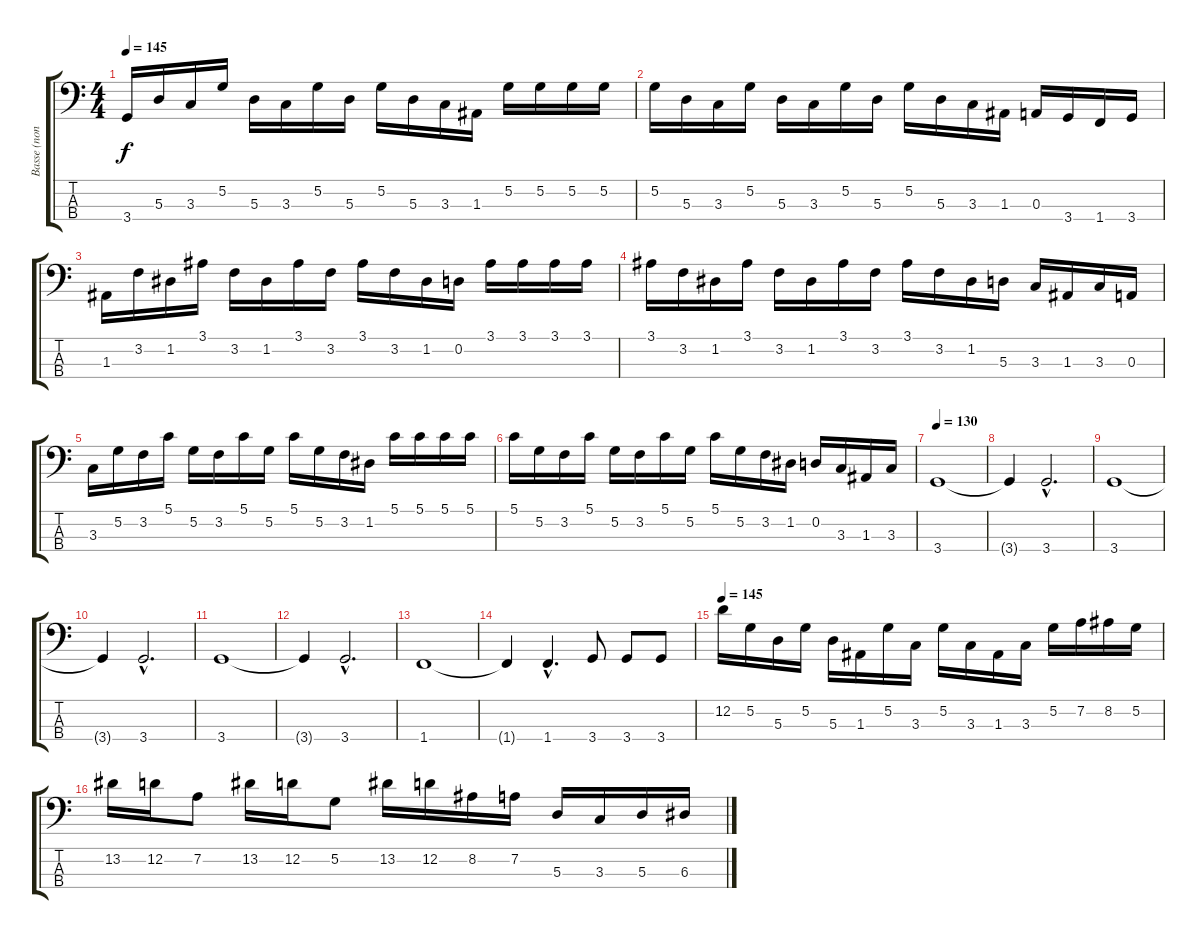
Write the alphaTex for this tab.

\track ("Basse (non finie)" "Basse (non") {instrument electricbassfinger}
\staff {score tabs}
\tuning (G2 D2 A1 E1) {hide}
\ts (4 4)
\tempo 145
\clef f4
\ks c
3.4.16{dy f} 5.3.16 3.3.16 5.2.16 5.3.16 3.3.16 5.2.16 5.3.16 5.2.16 5.3.16 3.3.16 1.3.16 5.2.16 5.2.16 5.2.16 5.2.16 |
5.2.16 5.3.16 3.3.16 5.2.16 5.3.16 3.3.16 5.2.16 5.3.16 5.2.16 5.3.16 3.3.16 1.3.16 0.3.16 3.4.16 1.4.16 3.4.16 |
1.3.16 3.2.16 1.2.16 3.1.16 3.2.16 1.2.16 3.1.16 3.2.16 3.1.16 3.2.16 1.2.16 0.2.16 3.1.16 3.1.16 3.1.16 3.1.16 |
3.1.16 3.2.16 1.2.16 3.1.16 3.2.16 1.2.16 3.1.16 3.2.16 3.1.16 3.2.16 1.2.16 5.3.16 3.3.16 1.3.16 3.3.16 0.3.16 |
3.3.16 5.2.16 3.2.16 5.1.16 5.2.16 3.2.16 5.1.16 5.2.16 5.1.16 5.2.16 3.2.16 1.2.16 5.1.16 5.1.16 5.1.16 5.1.16 |
5.1.16 5.2.16 3.2.16 5.1.16 5.2.16 3.2.16 5.1.16 5.2.16 5.1.16 5.2.16 3.2.16 1.2.16 0.2.16 3.3.16 1.3.16 3.3.16 |
\tempo 130
3.4.1 |
3.4{t}.4 3.4{hac}.2{d} |
3.4.1 |
3.4{t}.4 3.4{hac}.2{d} |
3.4.1 |
3.4{t}.4 3.4{hac}.2{d} |
1.4.1 |
1.4{t}.4 1.4{hac}.4{d} 3.4.8 3.4.8 3.4.8 |
\tempo 145
12.2.16 5.2.16 5.3.16 5.2.16 5.3.16 1.3.16 5.2.16 3.3.16 5.2.16 3.3.16 1.3.16 3.3.16 5.2.16 7.2.16 8.2.16 5.2.16 |
13.2.16 12.2.16 7.2.8 13.2.16 12.2.16 5.2.8 13.2.16 12.2.16 8.2.16 7.2.16 5.3.16 3.3.16 5.3.16 6.3.16
